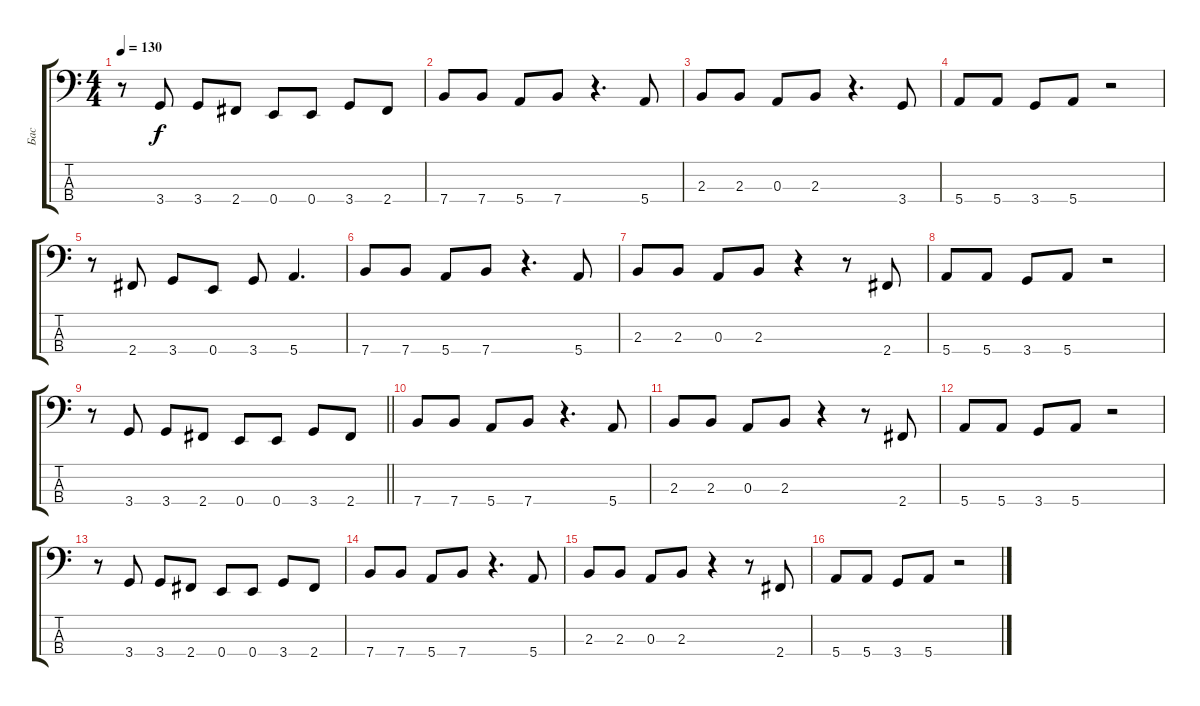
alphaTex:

\track ("Бас" "Бас") {instrument electricbassfinger}
\staff {score tabs}
\tuning (G2 D2 A1 E1) {hide}
\ts (4 4)
\tempo 130
\clef f4
\ks c
r.8{dy f} 3.4.8 3.4.8 2.4.8 0.4.8 0.4.8 3.4.8 2.4.8 |
7.4.8 7.4.8 5.4.8 7.4.8 r.4{d} 5.4.8 |
2.3.8 2.3.8 0.3.8 2.3.8 r.4{d} 3.4.8 |
5.4.8 5.4.8 3.4.8 5.4.8 r.2 |
r.8 2.4.8 3.4.8 0.4.8 3.4.8 5.4.4{d} |
7.4.8 7.4.8 5.4.8 7.4.8 r.4{d} 5.4.8 |
2.3.8 2.3.8 0.3.8 2.3.8 r.4 r.8 2.4.8 |
5.4.8 5.4.8 3.4.8 5.4.8 r.2 |
\barLineRight lightlight
r.8 3.4.8 3.4.8 2.4.8 0.4.8 0.4.8 3.4.8 2.4.8 |
7.4.8 7.4.8 5.4.8 7.4.8 r.4{d} 5.4.8 |
2.3.8 2.3.8 0.3.8 2.3.8 r.4 r.8 2.4.8 |
5.4.8 5.4.8 3.4.8 5.4.8 r.2 |
r.8 3.4.8 3.4.8 2.4.8 0.4.8 0.4.8 3.4.8 2.4.8 |
7.4.8 7.4.8 5.4.8 7.4.8 r.4{d} 5.4.8 |
2.3.8 2.3.8 0.3.8 2.3.8 r.4 r.8 2.4.8 |
5.4.8 5.4.8 3.4.8 5.4.8 r.2
